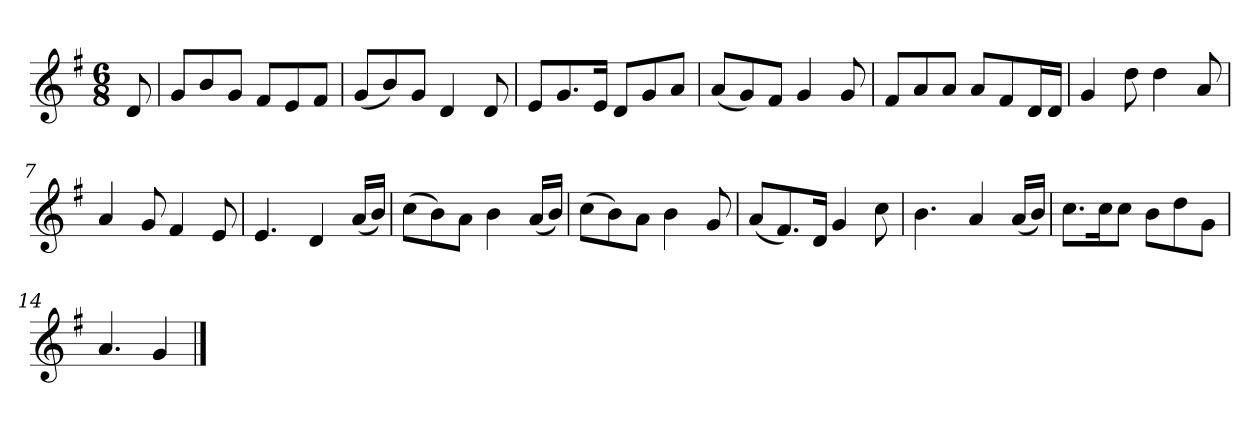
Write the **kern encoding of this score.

**kern
*part1
*staff1
*k[f#]
*M6/8
*MM120
=
8d
=1
8gL
8b
8gJ
8f#L
8e
8f#J
=2
(8gL
8b)
8gJ
4d
8d
=3
8eL
8.g
16eJk
8dL
8g
8aJ
=4
(8aL
8g)
8f#J
4g
8g
=5
8f#L
8a
8aJ
8aL
8f#
16dL
16dJJ
=6
4g
8dd
4dd
8a
=7
4a
8g
4f#
8e
=8
4.e
4d
(16aLL
16bJJ)
=9
(8ccL
8b)
8aJ
4b
(16aLL
16bJJ)
=10
(8ccL
8b)
8aJ
4b
8g
=11
(8aL
8.f#)
16dJk
4g
8cc
=12
4.b
4a
(16aLL
16bJJ)
=13
8.ccL
16ccK
8ccJ
8bL
8dd
8gJ
=14
4.a
4g
==
*-
